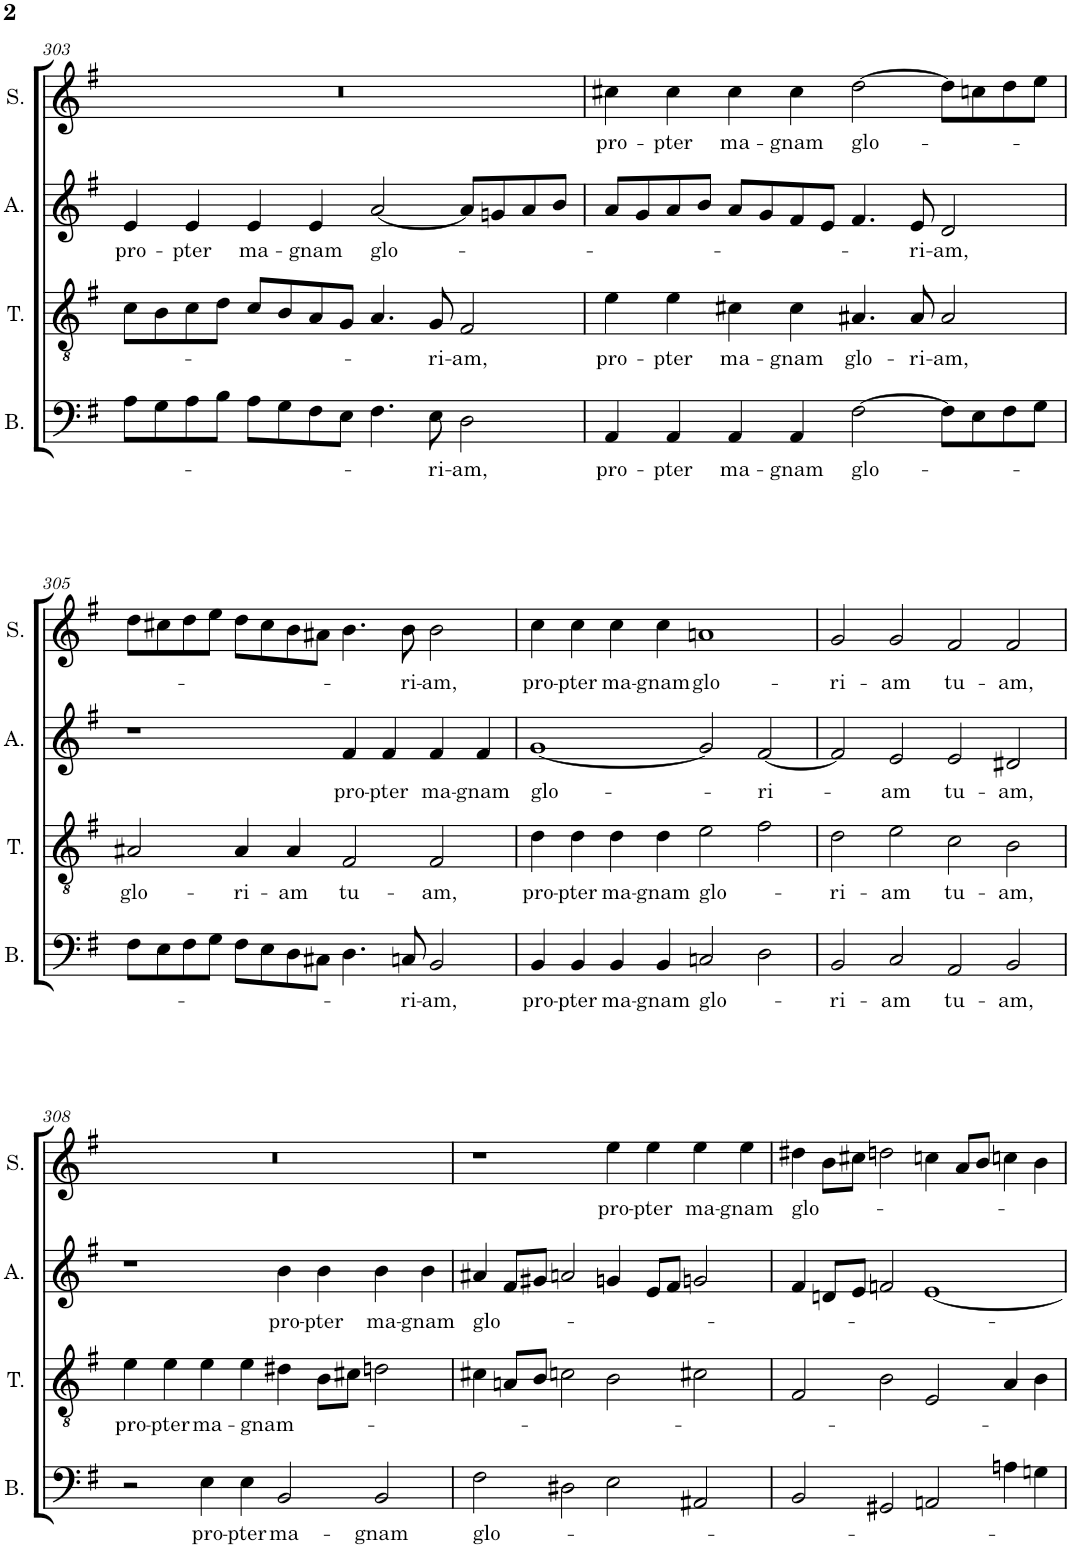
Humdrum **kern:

**kern	**text	**kern	**text	**kern	**text	**kern	**text
*part4	*part4	*part3	*part3	*part2	*part2	*part1	*part1
*staff4	*staff4	*staff3	*staff3	*staff2	*staff2	*staff1	*staff1
*I"Basse	*	*I"Ténor	*	*I"Alto	*	*I"Soprano	*
*I'B.	*	*I'T.	*	*I'A.	*	*I'S.	*
!!LO:PB:g=z
*clefF4	*	*clefGv2	*	*clefG2	*	*clefG2	*
*k[f#]	*	*k[f#]	*	*k[f#]	*	*k[f#]	*
*M4/2	*	*M4/2	*	*M4/2	*	*M4/2	*
=303	=303	=303	=303	=303	=303	=303	=303
!	!	!	!	!	!LO:LY:b	!	!
8A\L	.	8c\L	.	4e/	pro-	0r	.
8G\	.	8B\	.	.	.	.	.
!	!	!	!	!	!LO:LY:b	!	!
8A\	.	8c\	.	4e/	-pter	.	.
8B\J	.	8d\J	.	.	.	.	.
!	!	!	!	!	!LO:LY:b	!	!
8A\L	.	8c/L	.	4e/	ma-	.	.
8G\	.	8B/	.	.	.	.	.
!	!	!	!	!	!LO:LY:b	!	!
8F#\	.	8A/	.	4e/	-gnam	.	.
8E\J	.	8G/J	.	.	.	.	.
!	!	!	!	!	!LO:LY:b	!	!
4.F#\	.	4.A/	.	[2a/	glo-	.	.
!	!LO:LY:b	!	!LO:LY:b	!	!	!	!
8E\	ri-	8G/	ri-	.	.	.	.
!	!LO:LY:b	!	!LO:LY:b	!	!	!	!
2D\	-am,	2F#/	-am,	8a/L]	.	.	.
.	.	.	.	8gn/	.	.	.
.	.	.	.	8a/	.	.	.
.	.	.	.	8b/J	.	.	.
=304	=304	=304	=304	=304	=304	=304	=304
!	!LO:LY:b	!	!LO:LY:b	!	!	!	!LO:LY:b
4AA/	pro-	4e\	pro-	8a/L	.	4cc#X\	pro-
.	.	.	.	8g/	.	.	.
!	!LO:LY:b	!	!LO:LY:b	!	!	!	!LO:LY:b
4AA/	-pter	4e\	-pter	8a/	.	4cc#\	-pter
.	.	.	.	8b/J	.	.	.
!	!LO:LY:b	!	!LO:LY:b	!	!	!	!LO:LY:b
4AA/	ma-	4c#X\	ma-	8a/L	.	4cc#\	ma-
.	.	.	.	8g/	.	.	.
!	!LO:LY:b	!	!LO:LY:b	!	!	!	!LO:LY:b
4AA/	-gnam	4c#\	-gnam	8f#/	.	4cc#\	-gnam
.	.	.	.	8e/J	.	.	.
!	!LO:LY:b	!	!LO:LY:b	!	!	!	!LO:LY:b
[2F#\	glo-	4.A#X/	glo-	4.f#/	.	[2dd\	glo-
!	!	!	!LO:LY:b	!	!LO:LY:b	!	!
.	.	8A#/	-ri-	8e/	ri-	.	.
!	!	!	!LO:LY:b	!	!LO:LY:b	!	!
8F#\L]	.	2A#/	-am,	2d/	-am,	8dd\L]	.
8E\	.	.	.	.	.	8ccn\	.
8F#\	.	.	.	.	.	8dd\	.
8G\J	.	.	.	.	.	8ee\J	.
!!LO:LB:g=z
=305	=305	=305	=305	=305	=305	=305	=305
!	!	!	!LO:LY:b	!	!	!	!
8F#\L	.	2A#X/	glo-	1r	.	8dd\L	.
8E\	.	.	.	.	.	8cc#X\	.
8F#\	.	.	.	.	.	8dd\	.
8G\J	.	.	.	.	.	8ee\J	.
!	!	!	!LO:LY:b	!	!	!	!
8F#\L	.	4A#/	-ri-	.	.	8dd\L	.
8E\	.	.	.	.	.	8cc#\	.
!	!	!	!LO:LY:b	!	!	!	!
8D\	.	4A#/	-am	.	.	8b\	.
8C#X\J	.	.	.	.	.	8a#X\J	.
!	!	!	!LO:LY:b	!	!LO:LY:b	!	!
4.D\	.	2F#/	tu-	4f#/	pro-	4.b\	.
!	!	!	!	!	!LO:LY:b	!	!
.	.	.	.	4f#/	-pter	.	.
!	!LO:LY:b	!	!	!	!	!	!LO:LY:b
8Cn/	ri-	.	.	.	.	8b\	ri-
!	!LO:LY:b	!	!LO:LY:b	!	!LO:LY:b	!	!LO:LY:b
2BB/	-am,	2F#/	-am,	4f#/	ma-	2b\	-am,
!	!	!	!	!	!LO:LY:b	!	!
.	.	.	.	4f#/	-gnam	.	.
=306	=306	=306	=306	=306	=306	=306	=306
!	!LO:LY:b	!	!LO:LY:b	!	!LO:LY:b	!	!LO:LY:b
4BB/	pro-	4d\	pro-	[1g	glo-	4cc\	pro-
!	!LO:LY:b	!	!LO:LY:b	!	!	!	!LO:LY:b
4BB/	-pter	4d\	-pter	.	.	4cc\	-pter
!	!LO:LY:b	!	!LO:LY:b	!	!	!	!LO:LY:b
4BB/	ma-	4d\	ma-	.	.	4cc\	ma-
!	!LO:LY:b	!	!LO:LY:b	!	!	!	!LO:LY:b
4BB/	-gnam	4d\	-gnam	.	.	4cc\	-gnam
!	!LO:LY:b	!	!LO:LY:b	!	!	!	!LO:LY:b
2Cn/	glo-	2e\	glo-	2g/]	.	1an	glo-
!	!	!	!	!	!LO:LY:b	!	!
2D\	.	2f#\	.	[2f#/	-ri-	.	.
=307	=307	=307	=307	=307	=307	=307	=307
!	!LO:LY:b	!	!LO:LY:b	!	!	!	!LO:LY:b
2BB/	ri-	2d\	ri-	2f#/]	.	2g/	-ri-
!	!LO:LY:b	!	!LO:LY:b	!	!LO:LY:b	!	!LO:LY:b
2C/	-am	2e\	-am	2e/	-am	2g/	-am
!	!LO:LY:b	!	!LO:LY:b	!	!LO:LY:b	!	!LO:LY:b
2AA/	tu-	2c\	tu-	2e/	tu-	2f#/	tu-
!	!LO:LY:b	!	!LO:LY:b	!	!LO:LY:b	!	!LO:LY:b
2BB/	-am,	2B\	-am,	2d#X/	-am,	2f#/	-am,
!!LO:LB:g=z
=308	=308	=308	=308	=308	=308	=308	=308
!	!	!	!LO:LY:b	!	!	!	!
2r	.	4e\	pro-	1r	.	0r	.
!	!	!	!LO:LY:b	!	!	!	!
.	.	4e\	-pter	.	.	.	.
!	!LO:LY:b	!	!LO:LY:b	!	!	!	!
4E\	pro-	4e\	ma-	.	.	.	.
!	!LO:LY:b	!	!LO:LY:b	!	!	!	!
4E\	-pter	4e\	-gnam-	.	.	.	.
!	!LO:LY:b	!	!	!	!LO:LY:b	!	!
2BB/	ma-	4d#X\	.	4b\	pro-	.	.
!	!	!	!	!	!LO:LY:b	!	!
.	.	8B\L	.	4b\	-pter	.	.
.	.	8c#X\J	.	.	.	.	.
!	!LO:LY:b	!	!	!	!LO:LY:b	!	!
2BB/	-gnam	2dn\	.	4b\	ma-	.	.
!	!	!	!	!	!LO:LY:b	!	!
.	.	.	.	4b\	-gnam	.	.
=309	=309	=309	=309	=309	=309	=309	=309
!	!LO:LY:b	!	!	!	!LO:LY:b	!	!
2F#\	glo-	4c#X\	.	4a#X/	glo-	1r	.
.	.	8An/L	.	8f#/L	.	.	.
.	.	8B/J	.	8g#X/J	.	.	.
2D#X\	.	2cn\	.	2an/	.	.	.
!	!	!	!	!	!	!	!LO:LY:b
2E\	.	2B\	.	4gn/	.	4ee\	pro-
!	!	!	!	!	!	!	!LO:LY:b
.	.	.	.	8e/L	.	4ee\	-pter
.	.	.	.	8f#/J	.	.	.
!	!	!	!	!	!	!	!LO:LY:b
2AA#X/	.	2c#X\	.	2gn/	.	4ee\	ma-
!	!	!	!	!	!	!	!LO:LY:b
.	.	.	.	.	.	4ee\	-gnam
=310	=310	=310	=310	=310	=310	=310	=310
!	!	!	!	!	!	!	!LO:LY:b
2BB/	.	2F#/	.	4f#/	.	4dd#X\	glo-
.	.	.	.	8dn/L	.	8b\L	.
.	.	.	.	8e/J	.	8cc#X\J	.
2GG#X/	.	2B\	.	2fn/	.	2ddn\	.
2AAn/	.	2E/	.	[1e	.	4ccn\	.
.	.	.	.	.	.	8a/L	.
.	.	.	.	.	.	8b/J	.
4An\	.	4A/	.	.	.	4ccn\	.
4Gn\	.	4B\	.	.	.	4b\	.
=	=	=	=	=	=	=	=
*-	*-	*-	*-	*-	*-	*-	*-
